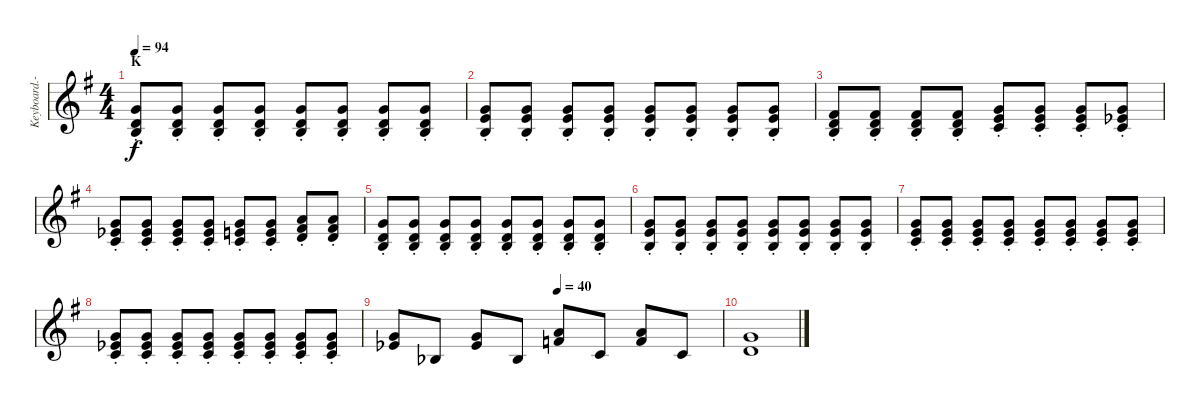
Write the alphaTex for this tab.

\track ("Keyboard.-I" "Keyboard.-") {instrument stringensemble1}
\staff {score}
\tuning (E4 B3 G3 D3 A2 E2 B1) {hide}
\ts (4 4)
\section ("" "K")
\tempo 94
\clef g2
\ks g
(3.1{st} 3.2{st} 4.3{st}).8{dy f} (3.1{st} 3.2{st} 4.3{st}).8 (3.1{st} 3.2{st} 4.3{st}).8 (3.1{st} 3.2{st} 4.3{st}).8 (3.1{st} 3.2{st} 4.3{st}).8 (3.1{st} 3.2{st} 4.3{st}).8 (3.1{st} 3.2{st} 4.3{st}).8 (3.1{st} 3.2{st} 4.3{st}).8 |
(3.1{st} 5.2{st} 4.3{st}).8 (3.1{st} 5.2{st} 4.3{st}).8 (3.1{st} 5.2{st} 4.3{st}).8 (3.1{st} 5.2{st} 4.3{st}).8 (3.1{st} 5.2{st} 4.3{st}).8 (3.1{st} 5.2{st} 4.3{st}).8 (3.1{st} 5.2{st} 4.3{st}).8 (3.1{st} 5.2{st} 4.3{st}).8 |
(2.1{st} 3.2{st} 4.3{st}).8 (2.1{st} 3.2{st} 4.3{st}).8 (2.1{st} 3.2{st} 4.3{st}).8 (2.1{st} 3.2{st} 4.3{st}).8 (3.1{st} 5.2{st} 5.3{st}).8 (3.1{st} 5.2{st} 5.3{st}).8 (3.1{st} 5.2{st} 5.3{st}).8 (3.1{st} 4.2{st acc b} 5.3{st}).8 |
(3.1{st} 4.2{st acc b} 5.3{st}).8 (3.1{st} 4.2{st acc b} 5.3{st}).8 (3.1{st} 4.2{st acc b} 5.3{st}).8 (3.1{st} 4.2{st acc b} 5.3{st}).8 (3.1{st} 5.2{st} 5.3{st}).8 (3.1{st} 5.2{st} 5.3{st}).8 (5.1{st} 7.2{st} 7.3{st}).8 (5.1{st} 7.2{st} 7.3{st}).8 |
(3.1{st} 3.2{st} 4.3{st}).8 (3.1{st} 3.2{st} 4.3{st}).8 (3.1{st} 3.2{st} 4.3{st}).8 (3.1{st} 3.2{st} 4.3{st}).8 (3.1{st} 3.2{st} 4.3{st}).8 (3.1{st} 3.2{st} 4.3{st}).8 (3.1{st} 3.2{st} 4.3{st}).8 (3.1{st} 3.2{st} 4.3{st}).8 |
(3.1{st} 5.2{st} 4.3{st}).8 (3.1{st} 5.2{st} 4.3{st}).8 (3.1{st} 5.2{st} 4.3{st}).8 (3.1{st} 5.2{st} 4.3{st}).8 (3.1{st} 5.2{st} 4.3{st}).8 (3.1{st} 5.2{st} 4.3{st}).8 (3.1{st} 5.2{st} 4.3{st}).8 (3.1{st} 5.2{st} 4.3{st}).8 |
(3.1{st} 5.2{st} 5.3{st}).8 (3.1{st} 5.2{st} 5.3{st}).8 (3.1{st} 5.2{st} 5.3{st}).8 (3.1{st} 5.2{st} 5.3{st}).8 (3.1{st} 5.2{st} 5.3{st}).8 (3.1{st} 5.2{st} 5.3{st}).8 (3.1{st} 5.2{st} 5.3{st}).8 (3.1{st} 5.2{st} 5.3{st}).8 |
(3.1{st} 4.2{st acc b} 5.3{st}).8 (3.1{st} 4.2{st acc b} 5.3{st}).8 (3.1{st} 4.2{st acc b} 5.3{st}).8 (3.1{st} 4.2{st acc b} 5.3{st}).8 (3.1{st} 4.2{st acc b} 5.3{st}).8 (3.1{st} 4.2{st acc b} 5.3{st}).8 (3.1{st} 4.2{st acc b} 5.3{st}).8 (3.1{st} 4.2{st acc b} 5.3{st}).8 |
\tempo (40 0.5)
(3.1 4.2{acc b}).8 3.3{acc b}.8 (3.1 4.2{acc b}).8 3.3{acc b}.8 (5.1 6.2).8 5.3.8 (5.1 6.2).8 5.3.8 |
(3.1 3.2).1
